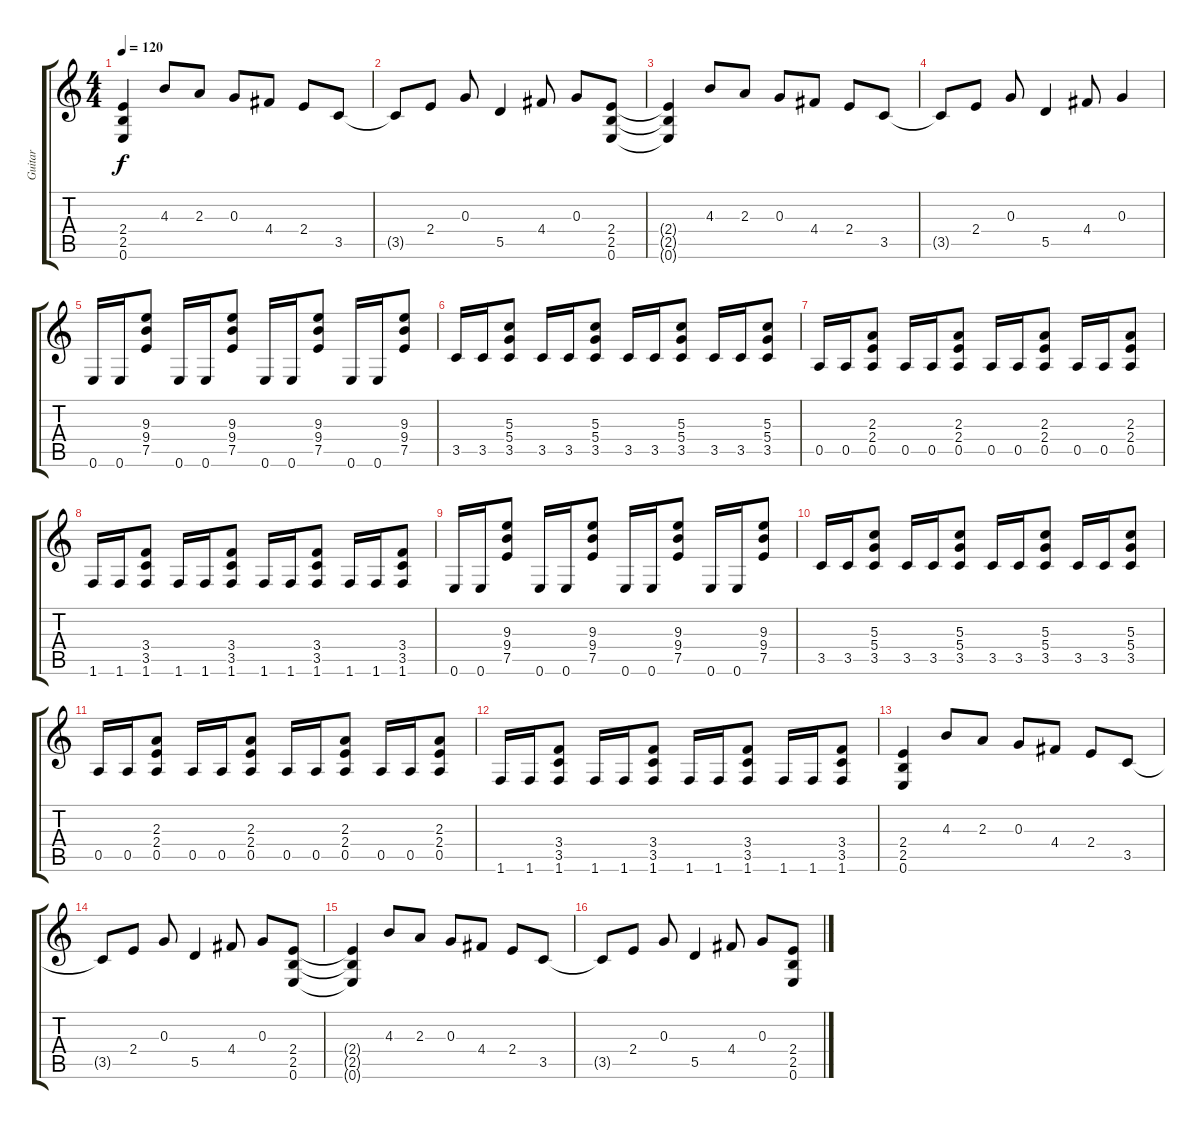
\track ("Guitar" "Guitar") {instrument distortionguitar}
\staff {score tabs}
\tuning (E4 B3 G3 D3 A2 E2) {hide}
\ts (4 4)
\tempo 120
\clef g2
\ks c
(2.4 2.5 0.6).4{dy f} 4.3.8 2.3.8 0.3.8 4.4.8 2.4.8 3.5.8 |
3.5{t}.8 2.4.8 0.3.8 5.5.4 4.4.8 0.3.8 (2.4 2.5 0.6).8 |
(2.4{t} 2.5{t} 0.6{t}).4 4.3.8 2.3.8 0.3.8 4.4.8 2.4.8 3.5.8 |
3.5{t}.8 2.4.8 0.3.8 5.5.4 4.4.8 0.3.4 |
0.6.16 0.6.16 (9.3 9.4 7.5).8 0.6.16 0.6.16 (9.3 9.4 7.5).8 0.6.16 0.6.16 (9.3 9.4 7.5).8 0.6.16 0.6.16 (9.3 9.4 7.5).8 |
3.5.16 3.5.16 (5.3 5.4 3.5).8 3.5.16 3.5.16 (5.3 5.4 3.5).8 3.5.16 3.5.16 (5.3 5.4 3.5).8 3.5.16 3.5.16 (5.3 5.4 3.5).8 |
0.5.16 0.5.16 (2.3 2.4 0.5).8 0.5.16 0.5.16 (2.3 2.4 0.5).8 0.5.16 0.5.16 (2.3 2.4 0.5).8 0.5.16 0.5.16 (2.3 2.4 0.5).8 |
1.6.16 1.6.16 (3.4 3.5 1.6).8 1.6.16 1.6.16 (3.4 3.5 1.6).8 1.6.16 1.6.16 (3.4 3.5 1.6).8 1.6.16 1.6.16 (3.4 3.5 1.6).8 |
0.6.16 0.6.16 (9.3 9.4 7.5).8 0.6.16 0.6.16 (9.3 9.4 7.5).8 0.6.16 0.6.16 (9.3 9.4 7.5).8 0.6.16 0.6.16 (9.3 9.4 7.5).8 |
3.5.16 3.5.16 (5.3 5.4 3.5).8 3.5.16 3.5.16 (5.3 5.4 3.5).8 3.5.16 3.5.16 (5.3 5.4 3.5).8 3.5.16 3.5.16 (5.3 5.4 3.5).8 |
0.5.16 0.5.16 (2.3 2.4 0.5).8 0.5.16 0.5.16 (2.3 2.4 0.5).8 0.5.16 0.5.16 (2.3 2.4 0.5).8 0.5.16 0.5.16 (2.3 2.4 0.5).8 |
1.6.16 1.6.16 (3.4 3.5 1.6).8 1.6.16 1.6.16 (3.4 3.5 1.6).8 1.6.16 1.6.16 (3.4 3.5 1.6).8 1.6.16 1.6.16 (3.4 3.5 1.6).8 |
(2.4 2.5 0.6).4 4.3.8 2.3.8 0.3.8 4.4.8 2.4.8 3.5.8 |
3.5{t}.8 2.4.8 0.3.8 5.5.4 4.4.8 0.3.8 (2.4 2.5 0.6).8 |
(2.4{t} 2.5{t} 0.6{t}).4 4.3.8 2.3.8 0.3.8 4.4.8 2.4.8 3.5.8 |
3.5{t}.8 2.4.8 0.3.8 5.5.4 4.4.8 0.3.8 (2.4 2.5 0.6).8
